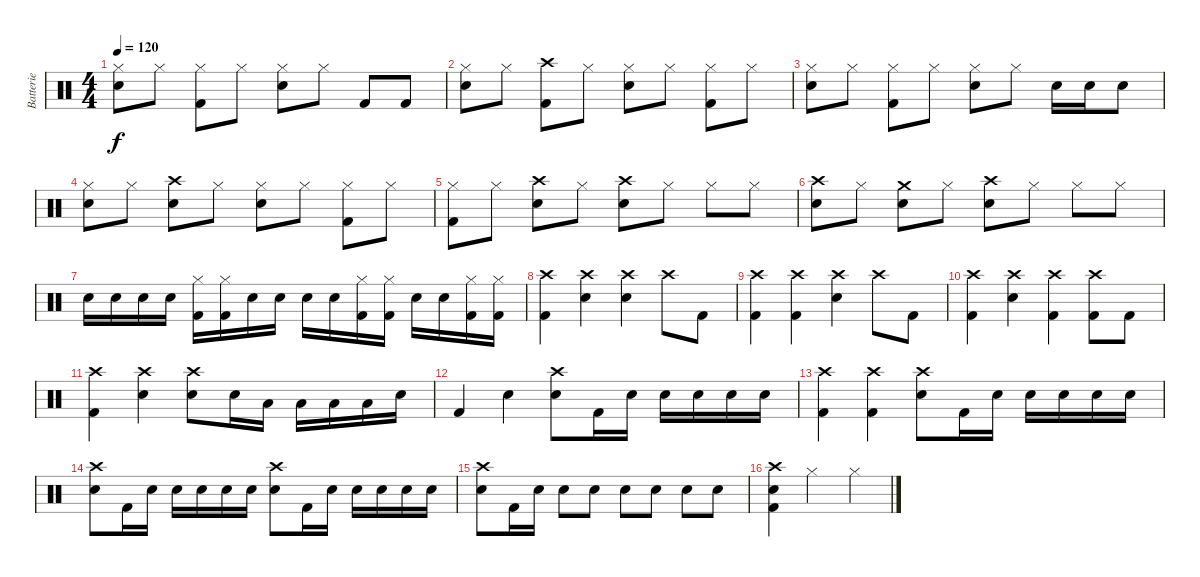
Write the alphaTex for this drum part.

\track ("Batterie" "Batterie") {instrument percussion}
\staff {score}
\articulation defaults
\ts (4 4)
\tempo 120
\clef neutral
\ks c
("Hi-Hat (closed)" "Snare (hit) 2").8{dy f} "Hi-Hat (closed)".8 ("Hi-Hat (closed)" "Kick (hit) 2").8 "Hi-Hat (closed)".8 ("Hi-Hat (closed)" "Snare (hit) 2").8 "Hi-Hat (closed)".8 "Kick (hit) 2".8 "Kick (hit) 2".8 |
("Hi-Hat (closed)" "Snare (hit) 2").8 "Hi-Hat (closed)".8 ("Crash high (hit)" "Kick (hit) 2").8 "Hi-Hat (closed)".8 ("Hi-Hat (closed)" "Snare (hit) 2").8 "Hi-Hat (closed)".8 ("Hi-Hat (closed)" "Kick (hit) 2").8 "Hi-Hat (closed)".8 |
("Hi-Hat (closed)" "Snare (hit) 2").8 "Hi-Hat (closed)".8 ("Hi-Hat (closed)" "Kick (hit) 2").8 "Hi-Hat (closed)".8 ("Hi-Hat (closed)" "Snare (hit) 2").8 "Hi-Hat (closed)".8 "Snare (hit) 2".16 "Snare (hit) 2".16 "Snare (hit) 2".8 |
("Hi-Hat (closed)" "Snare (hit) 2").8 "Hi-Hat (closed)".8 ("Crash high (hit)" "Snare (hit) 2").8 "Hi-Hat (closed)".8 ("Hi-Hat (closed)" "Snare (hit) 2").8 "Hi-Hat (closed)".8 ("Hi-Hat (closed)" "Kick (hit) 2").8 "Hi-Hat (closed)".8 |
("Hi-Hat (closed)" "Kick (hit) 2").8 "Hi-Hat (closed)".8 ("Crash high (hit)" "Snare (hit) 2").8 "Hi-Hat (closed)".8 ("Crash high (hit)" "Snare (hit) 2").8 "Hi-Hat (closed)".8 "Hi-Hat (closed)".8 "Hi-Hat (closed)".8 |
("Crash high (hit)" "Snare (hit) 2").8 "Hi-Hat (closed)".8 ("Crash medium (hit)" "Snare (hit) 2").8 "Hi-Hat (closed)".8 ("Crash high (hit)" "Snare (hit) 2").8 "Hi-Hat (closed)".8 "Hi-Hat (closed)".8 "Hi-Hat (closed)".8 |
"Snare (hit) 2".16 "Snare (hit) 2".16 "Snare (hit) 2".16 "Snare (hit) 2".16 ("Hi-Hat (closed)" "Kick (hit) 2").16 ("Hi-Hat (closed)" "Kick (hit) 2").16 "Snare (hit) 2".16 "Snare (hit) 2".16 "Snare (hit) 2".16 "Snare (hit) 2".16 ("Hi-Hat (closed)" "Kick (hit) 2").16 ("Hi-Hat (closed)" "Kick (hit) 2").16 "Snare (hit) 2".16 "Snare (hit) 2".16 ("Hi-Hat (closed)" "Kick (hit) 2").16 ("Hi-Hat (closed)" "Kick (hit) 2").16 |
("Crash high (hit)" "Kick (hit) 2").4 ("Crash high (hit)" "Snare (hit) 2").4 ("Crash high (hit)" "Snare (hit) 2").4 "Crash high (hit)".8 "Kick (hit) 2".8 |
("Crash high (hit)" "Kick (hit) 2").4 ("Crash high (hit)" "Kick (hit) 2").4 ("Crash high (hit)" "Snare (hit) 2").4 "Crash high (hit)".8 "Kick (hit) 2".8 |
("Crash high (hit)" "Kick (hit) 2").4 ("Crash high (hit)" "Snare (hit) 2").4 ("Crash high (hit)" "Kick (hit) 2").4 ("Crash high (hit)" "Kick (hit) 2").8 "Kick (hit) 2".8 |
("Crash high (hit)" "Kick (hit) 2").4 ("Crash high (hit)" "Snare (hit) 2").4 ("Crash high (hit)" "Snare (hit) 2").8 "Snare (hit) 2".16 "Low Tom (hit)".16 "Low Tom (hit)".16 "Low Tom (hit)".16 "Low Tom (hit)".16 "Snare (hit) 2".16 |
"Kick (hit) 2".4 "Snare (hit) 2".4 ("Crash high (hit)" "Snare (hit) 2").8 "Kick (hit) 2".16 "Snare (hit) 2".16 "Snare (hit) 2".16 "Snare (hit) 2".16 "Snare (hit) 2".16 "Snare (hit) 2".16 |
("Crash high (hit)" "Kick (hit) 2").4 ("Crash high (hit)" "Kick (hit) 2").4 ("Crash high (hit)" "Snare (hit) 2").8 "Kick (hit) 2".16 "Snare (hit) 2".16 "Snare (hit) 2".16 "Snare (hit) 2".16 "Snare (hit) 2".16 "Snare (hit) 2".16 |
("Crash high (hit)" "Snare (hit) 2").8 "Kick (hit) 2".16 "Snare (hit) 2".16 "Snare (hit) 2".16 "Snare (hit) 2".16 "Snare (hit) 2".16 "Snare (hit) 2".16 ("Crash high (hit)" "Snare (hit) 2").8 "Kick (hit) 2".16 "Snare (hit) 2".16 "Snare (hit) 2".16 "Snare (hit) 2".16 "Snare (hit) 2".16 "Snare (hit) 2".16 |
("Crash high (hit)" "Snare (hit) 2").8 "Kick (hit) 2".16 "Snare (hit) 2".16 "Snare (hit) 2".8 "Snare (hit) 2".8 "Snare (hit) 2".8 "Snare (hit) 2".8 "Snare (hit) 2".8 "Snare (hit) 2".8 |
("Crash high (hit)" "Snare (hit) 2" "Kick (hit) 2").4 "Hi-Hat (closed)".2 "Hi-Hat (closed)".4
